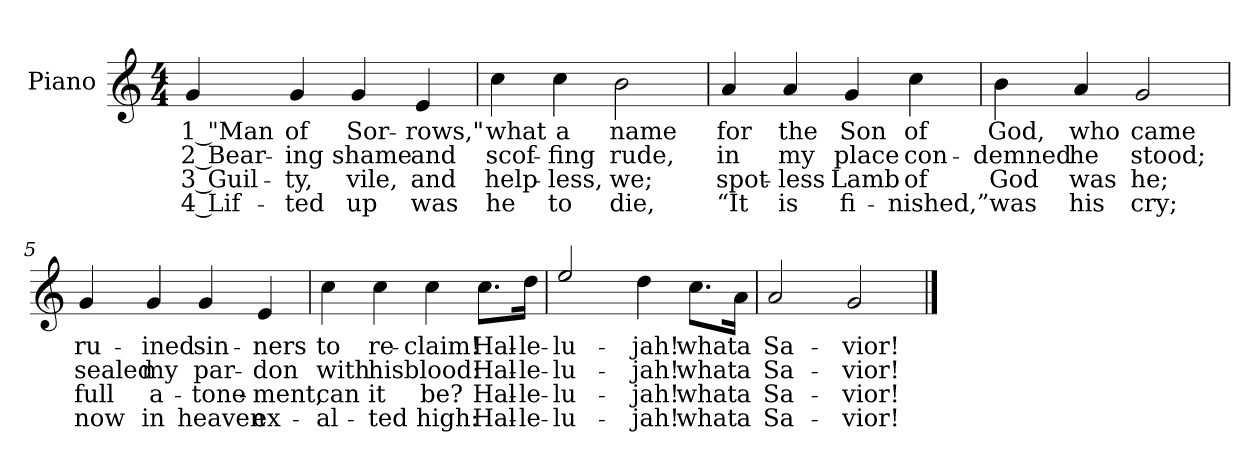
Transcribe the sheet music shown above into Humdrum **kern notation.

**kern	**text	**text	**text	**text
*part1	*part1	*part1	*part1	*part1
*staff1	*staff1	*staff1	*staff1	*staff1
*I"Piano	*	*	*	*
*I'Pno.	*	*	*	*
!!LO:PB:g=z
*clefG2	*	*	*	*
*k[]	*	*	*	*
*C:	*	*	*	*
*M4/4	*	*	*	*
=1	=1	=1	=1	=1
!	!LO:LY:b:color=#000000	!LO:LY:b:color=#000000	!LO:LY:b:color=#000000	!LO:LY:b:color=#000000
4gi/	1 "Man	2 Bear-	-3 Guil-	4 Lif-
!	!LO:LY:b:color=#000000	!LO:LY:b:color=#000000	!LO:LY:b:color=#000000	!LO:LY:b:color=#000000
4gi/	of	-ing	-ty,	ted
!	!LO:LY:b:color=#000000	!LO:LY:b:color=#000000	!LO:LY:b:color=#000000	!LO:LY:b:color=#000000
4gi/	Sor-	shame	vile,	up
!	!LO:LY:b:color=#000000	!LO:LY:b:color=#000000	!LO:LY:b:color=#000000	!LO:LY:b:color=#000000
4ei/	-rows,"	and	and	was
=2	=2	=2	=2	=2
!	!LO:LY:b:color=#000000	!LO:LY:b:color=#000000	!LO:LY:b:color=#000000	!LO:LY:b:color=#000000
4cci\	what	scof-	help-	-he
!	!LO:LY:b:color=#000000	!LO:LY:b:color=#000000	!LO:LY:b:color=#000000	!LO:LY:b:color=#000000
4cci\	a	-fing	less,	to
!	!LO:LY:b:color=#000000	!LO:LY:b:color=#000000	!LO:LY:b:color=#000000	!LO:LY:b:color=#000000
2bi\	name	rude,	we;	die,
=3	=3	=3	=3	=3
!	!LO:LY:b:color=#000000	!LO:LY:b:color=#000000	!LO:LY:b:color=#000000	!LO:LY:b:color=#000000
4ai/	for	in	spot-	-“It
!	!LO:LY:b:color=#000000	!LO:LY:b:color=#000000	!LO:LY:b:color=#000000	!LO:LY:b:color=#000000
4ai/	the	my	less	is
!	!LO:LY:b:color=#000000	!LO:LY:b:color=#000000	!LO:LY:b:color=#000000	!LO:LY:b:color=#000000
4gi/	Son	place	Lamb	fi-
!	!LO:LY:b:color=#000000	!LO:LY:b:color=#000000	!LO:LY:b:color=#000000	!LO:LY:b:color=#000000
4cci\	of	con-	-of	nished,”
!!LO:LB:g=z
=4	=4	=4	=4	=4
!	!LO:LY:b:color=#000000	!LO:LY:b:color=#000000	!LO:LY:b:color=#000000	!LO:LY:b:color=#000000
4bi\	God,	-demned	God	was
!	!LO:LY:b:color=#000000	!LO:LY:b:color=#000000	!LO:LY:b:color=#000000	!LO:LY:b:color=#000000
4ai/	who	he	was	his
!	!LO:LY:b:color=#000000	!LO:LY:b:color=#000000	!LO:LY:b:color=#000000	!LO:LY:b:color=#000000
2gi/	came	stood;	he;	cry;
=5	=5	=5	=5	=5
!	!LO:LY:b:color=#000000	!LO:LY:b:color=#000000	!LO:LY:b:color=#000000	!LO:LY:b:color=#000000
4gi/	ru-	sealed	full	now
!	!LO:LY:b:color=#000000	!LO:LY:b:color=#000000	!LO:LY:b:color=#000000	!LO:LY:b:color=#000000
4gi/	-ined	my	a-	-in
!	!LO:LY:b:color=#000000	!LO:LY:b:color=#000000	!LO:LY:b:color=#000000	!LO:LY:b:color=#000000
4gi/	sin-	par-	tone-	-heaven
!	!LO:LY:b:color=#000000	!LO:LY:b:color=#000000	!LO:LY:b:color=#000000	!LO:LY:b:color=#000000
4ei/	-ners	-don	ment,	ex-
!!LO:LB:g=z
=6	=6	=6	=6	=6
!	!LO:LY:b:color=#000000	!LO:LY:b:color=#000000	!LO:LY:b:color=#000000	!LO:LY:b:color=#000000
4cci\	to	with	-can	al-
!	!LO:LY:b:color=#000000	!LO:LY:b:color=#000000	!LO:LY:b:color=#000000	!LO:LY:b:color=#000000
4cci\	re-	his	-it	ted
!	!LO:LY:b:color=#000000	!LO:LY:b:color=#000000	!LO:LY:b:color=#000000	!LO:LY:b:color=#000000
4cci\	-claim!	blood:	be?	high:
!	!LO:LY:b:color=#000000	!LO:LY:b:color=#000000	!LO:LY:b:color=#000000	!LO:LY:b:color=#000000
8.cci\L	Hal-	Hal-	Hal-	-Hal-
!	!LO:LY:b:color=#000000	!LO:LY:b:color=#000000	!LO:LY:b:color=#000000	!LO:LY:b:color=#000000
16ddi\Jk	-le-	-le-	-le-	-le-
=7	=7	=7	=7	=7
!	!LO:LY:b:color=#000000	!LO:LY:b:color=#000000	!LO:LY:b:color=#000000	!LO:LY:b:color=#000000
2eei/	-lu-	-lu-	-lu-	-lu-
!	!LO:LY:b:color=#000000	!LO:LY:b:color=#000000	!LO:LY:b:color=#000000	!LO:LY:b:color=#000000
4ddi\	-jah!	-jah!	-jah!	jah!
!	!LO:LY:b:color=#000000	!LO:LY:b:color=#000000	!LO:LY:b:color=#000000	!LO:LY:b:color=#000000
8.cci\L	what	what	what	what
!	!LO:LY:b:color=#000000	!LO:LY:b:color=#000000	!LO:LY:b:color=#000000	!LO:LY:b:color=#000000
16ai\Jk	a	a	a	a
=8	=8	=8	=8	=8
!	!LO:LY:b:color=#000000	!LO:LY:b:color=#000000	!LO:LY:b:color=#000000	!LO:LY:b:color=#000000
2ai/	Sa-	Sa-	Sa-	-Sa-
!	!LO:LY:b:color=#000000	!LO:LY:b:color=#000000	!LO:LY:b:color=#000000	!LO:LY:b:color=#000000
2gi/	-vior!	-vior!	-vior!	vior!
==	==	==	==	==
*-	*-	*-	*-	*-
